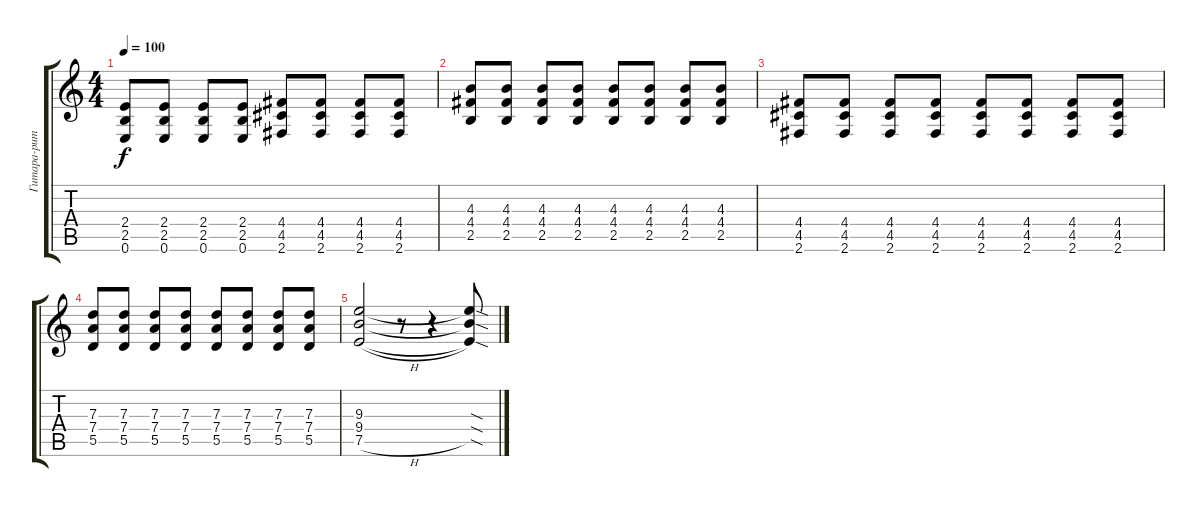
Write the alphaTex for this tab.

\track ("Гитара-ритм" "Гитара-рит") {instrument distortionguitar}
\staff {score tabs}
\tuning (E4 B3 G3 D3 A2 E2) {hide}
\ts (4 4)
\tempo 100
\clef g2
\ks c
(2.4 2.5 0.6).8{dy f} (2.4 2.5 0.6).8 (2.4 2.5 0.6).8 (2.4 2.5 0.6).8 (4.4 4.5 2.6).8 (4.4 4.5 2.6).8 (4.4 4.5 2.6).8 (4.4 4.5 2.6).8 |
(4.3 4.4 2.5).8 (4.3 4.4 2.5).8 (4.3 4.4 2.5).8 (4.3 4.4 2.5).8 (4.3 4.4 2.5).8 (4.3 4.4 2.5).8 (4.3 4.4 2.5).8 (4.3 4.4 2.5).8 |
(4.4 4.5 2.6).8 (4.4 4.5 2.6).8 (4.4 4.5 2.6).8 (4.4 4.5 2.6).8 (4.4 4.5 2.6).8 (4.4 4.5 2.6).8 (4.4 4.5 2.6).8 (4.4 4.5 2.6).8 |
(7.3 7.4 5.5).8 (7.3 7.4 5.5).8 (7.3 7.4 5.5).8 (7.3 7.4 5.5).8 (7.3 7.4 5.5).8 (7.3 7.4 5.5).8 (7.3 7.4 5.5).8 (7.3 7.4 5.5).8 |
(9.3 9.4 7.5{h}).2 r.8 r.4 (9.3{sod t} 9.4{sod t} 7.5{sod t}).8
